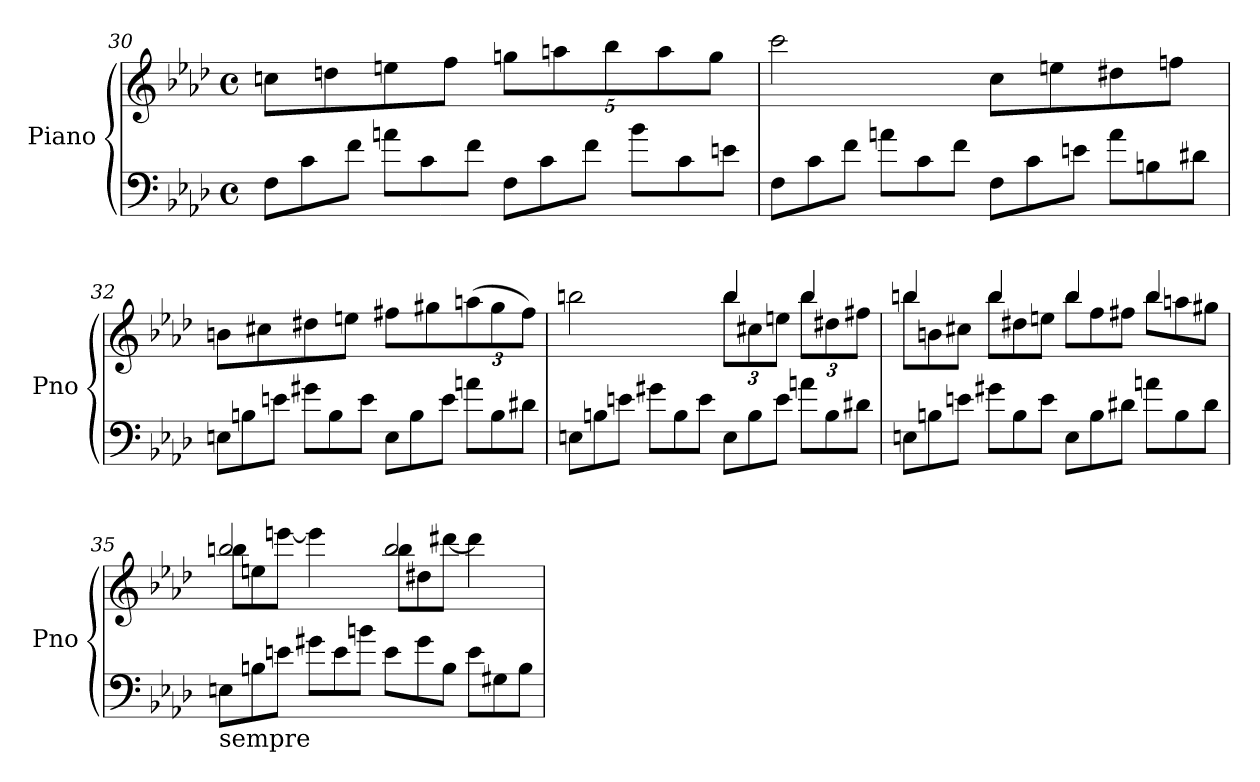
**kern	**kern	**dynam
*part1	*part1	*part1
*staff2	*staff1	*staff1/2
*I"Piano	*	*
*I'Pno	*	*
*clefF4	*clefG2	*
*k[b-e-a-d-]	*k[b-e-a-d-]	*
*M4/4	*M4/4	*
*met(c)	*met(c)	*
*Xtuplet	*	*
=30	=30	=30
12F\L	8ccn\L	.
12c\	.	.
.	8ddn\	.
12f\J	.	.
12an\L	8een\	.
12c\	.	.
.	8ff\J	.
12f\J	.	.
*	*Xbrackettup	*
12F\L	10ggn\L	.
12c\	.	.
.	10aan\	.
12f\J	.	.
.	10bb-\	.
12b-\L	.	.
.	10aa\	.
12c\	.	.
.	10gg\J	.
12en\J	.	.
!!LO:LB:g=z
=31	=31	=31
12F\L	2ccc\	.
12c\	.	.
12f\J	.	.
12an\L	.	.
12c\	.	.
12f\J	.	.
!	!	!LO:DY:b
12F\L	8cc\L	other-dynamics
12c\	.	.
.	8een\	.
12en\J	.	.
12a\L	8dd#X\	.
12Bn\	.	.
.	8ffn\J	.
12d#X\J	.	.
=32	=32	=32
12En\L	8bn\L	.
12Bn\	.	.
.	8cc#X\	.
12en\J	.	.
12g#X\L	8dd#X\	.
12B\	.	.
.	8een\J	.
12e\J	.	.
12E\L	8ff#X\L	.
12B\	.	.
.	8gg#X\	.
12e\J	.	.
12an\L	(12aan\	.
12B\	12gg#\	.
12d#X\J	12ff#\J)	.
=33	=33	=33
*	*^	*
12En\L	2bbn\	2ryy	.
12Bn\	.	.	.
12en\J	.	.	.
!	!	!	!LO:DY:a=2
12g#X\L	.	.	other-dynamics
12B\	.	.	.
12e\J	.	.	.
12E\L	4bb/	12bb\L	.
12B\	.	12cc#X\	.
12e\J	.	12een\J	.
12an\L	4bb/	12bb\L	.
12B\	.	12dd#X\	.
12d#X\J	.	12ff#X\J	.
!!LO:LB:g=z	!!
=34	=34	=34	=34
*	*	*Xtuplet	*
12En\L	4bbn/	12bb\L	.
12Bn\	.	12bn\	.
12en\J	.	12cc#X\J	.
12g#X\L	4bb/	12bb\L	.
12B\	.	12dd#X\	.
12e\J	.	12een\J	.
12E\L	4bb/	12bb\L	.
12B\	.	12ff\	.
12d#X\J	.	12ff#X\J	.
12an\L	4bb/	12bb\L	.
12B\	.	12aan\	.
12d#\J	.	12gg#X\J	.
=35	=35	=35	=35
!LO:TX:b:t=sempre	!	!	!
12En\L	2bbn/	12bb\L	.
12Bn\	.	12een\	.
12en\J	.	[12eeen\J	.
12g#X\L	.	4eee\]	.
12e\	.	.	.
12bn\J	.	.	.
12e\L	2bb/	12bb\L	.
12g#\	.	12dd#X\	.
12B\J	.	[12ddd#X\J	.
12e\L	.	4ddd#\]	.
12G#X\	.	.	.
12B\J	.	.	.
*	*v	*v	*
=	=	=
*-	*-	*-
